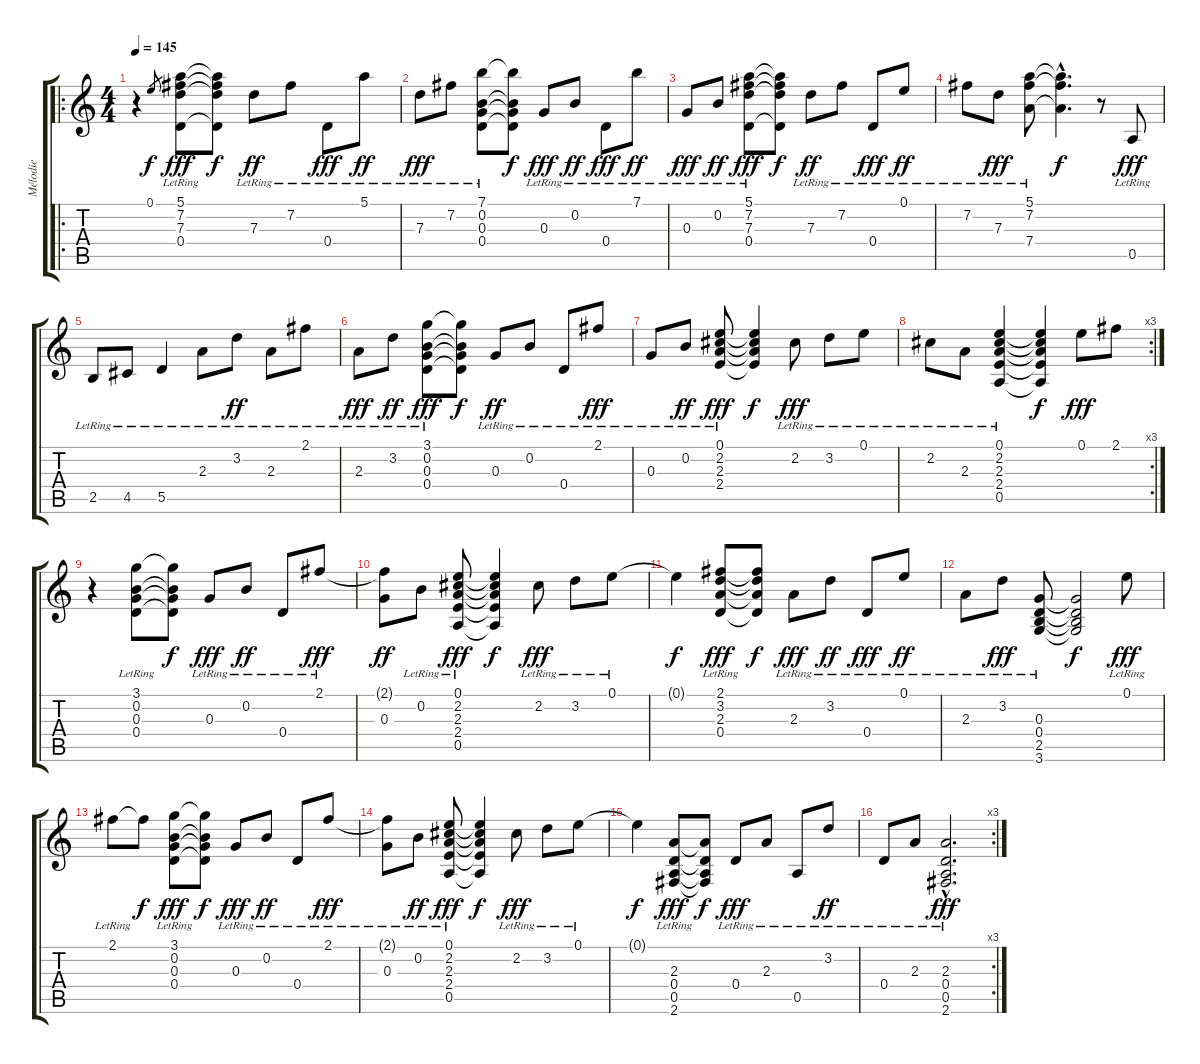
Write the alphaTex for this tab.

\track ("Mélodie" "Mélodie") {instrument electricguitarmuted}
\staff {score tabs}
\tuning (E4 B3 G3 D3 A2 E2) {hide}
\ro
\ts (4 4)
\tempo 145
\clef g2
\ks c
r.4{dy f instrument electricguitarmuted} 0.1.8{gr} (5.1{lr} 7.2{lr} 7.3{lr} 0.4{lr}).8{dy fff} (5.1{t} 7.2{t} 7.3{t} 0.4{t}).8{dy f} 7.3{lr}.8{dy ff} 7.2{lr}.8 0.4{lr}.8{dy fff} 5.1{lr}.8{dy ff} |
7.3{lr}.8{dy fff} 7.2{lr}.8 (7.1{lr} 0.2{lr} 0.3{lr} 0.4{lr}).8 (7.1{t} 0.2{t} 0.3{t} 0.4{t}).8{dy f} 0.3{lr}.8{dy fff} 0.2{lr}.8{dy ff} 0.4{lr}.8{dy fff} 7.1{lr}.8{dy ff} |
0.3{lr}.8{dy fff} 0.2{lr}.8{dy ff} (5.1{lr} 7.2{lr} 7.3{lr} 0.4{lr}).8{dy fff} (5.1{t} 7.2{t} 7.3{t} 0.4{t}).8{dy f} 7.3{lr}.8{dy ff} 7.2{lr}.8 0.4{lr}.8{dy fff} 0.1{lr}.8{dy ff} |
7.2{lr}.8 7.3{lr}.8{dy fff} (5.1{lr} 7.2{lr} 7.4{lr}).8 (5.1{hac t} 7.2{hac t} 7.4{hac t}).4{d dy f} r.8 0.5{lr}.8{dy fff} |
2.5{lr}.8 4.5{lr}.8 5.5{lr}.4 2.3{lr}.8 3.2{lr}.8{dy ff} 2.3{lr}.8 2.1{lr}.8 |
2.3{lr}.8{dy fff} 3.2{lr}.8{dy ff} (3.1{lr} 0.2{lr} 0.3{lr} 0.4{lr}).8{dy fff} (3.1{t} 0.2{t} 0.3{t} 0.4{t}).8{dy f} 0.3{lr}.8{dy ff} 0.2{lr}.8 0.4{lr}.8 2.1{lr}.8{dy fff} |
0.3{lr}.8 0.2{lr}.8{dy ff} (0.1{lr} 2.2{lr} 2.3{lr} 2.4{lr}).8{dy fff} (0.1{t} 2.2{t} 2.3{t} 2.4{t}).4{dy f} 2.2{lr}.8{dy fff} 3.2{lr}.8 0.1{lr}.8 |
\rc 3
2.2{lr}.8 2.3{lr}.8 (0.1{lr} 2.2{lr} 2.3{lr} 2.4{lr} 0.5).4 (0.1{t} 2.2{t} 2.3{t} 2.4{t} 0.5{t}).4{dy f} 0.1.8{dy fff} 2.1.8 |
r.4 (3.1{lr} 0.2{lr} 0.3{lr} 0.4{lr}).8 (3.1{t} 0.2{t} 0.3{t} 0.4{t}).8{dy f} 0.3{lr}.8{dy fff} 0.2{lr}.8{dy ff} 0.4{lr}.8 2.1{lr}.8{dy fff} |
(2.1{t} 0.3).8{dy ff} 0.2{lr}.8 (0.1{lr} 2.2{lr} 2.3{lr} 2.4{lr} 0.5{lr}).8{dy fff} (0.1{t} 2.2{t} 2.3{t} 2.4{t} 0.5{t}).4{dy f} 2.2{lr}.8{dy fff} 3.2{lr}.8 0.1{lr}.8 |
0.1{t}.4{dy f} (2.1{lr} 3.2{lr} 2.3{lr} 0.4{lr}).8{dy fff} (2.1{t} 3.2{t} 2.3{t} 0.4{t}).8{dy f} 2.3{lr}.8{dy fff} 3.2{lr}.8{dy ff} 0.4{lr}.8{dy fff} 0.1{lr}.8{dy ff} |
2.3{lr}.8 3.2{lr}.8{dy fff} (0.3{lr} 0.4{lr} 2.5{lr} 3.6{lr}).8 (0.3{t} 0.4{t} 2.5{t} 3.6{t}).2{dy f} 0.1{lr}.8{dy fff} |
2.1{lr}.8 2.1{t}.8{dy f} (3.1{lr} 0.2{lr} 0.3{lr} 0.4{lr}).8{dy fff} (3.1{t} 0.2{t} 0.3{t} 0.4{t}).8{dy f} 0.3{lr}.8{dy fff} 0.2{lr}.8{dy ff} 0.4{lr}.8 2.1{lr}.8{dy fff} |
(2.1{t} 0.3{lr}).8 0.2{lr}.8{dy ff} (0.1{lr} 2.2{lr} 2.3{lr} 2.4{lr} 0.5{lr}).8{dy fff} (0.1{t} 2.2{t} 2.3{t} 2.4{t} 0.5{t}).4{dy f} 2.2{lr}.8{dy fff} 3.2{lr}.8 0.1{lr}.8 |
0.1{t}.4{dy f} (2.3{lr} 0.4{lr} 0.5{lr} 2.6{lr}).8{dy fff} (2.3{t} 0.4{t} 0.5{t} 2.6{t}).8{dy f} 0.4{lr}.8{dy fff} 2.3{lr}.8 0.5{lr}.8 3.2{lr}.8{dy ff} |
\rc 3
0.4{lr}.8 2.3{lr}.8 (2.3{hac lr} 0.4{hac lr} 0.5{hac lr} 2.6{hac lr}).2{d dy fff}
